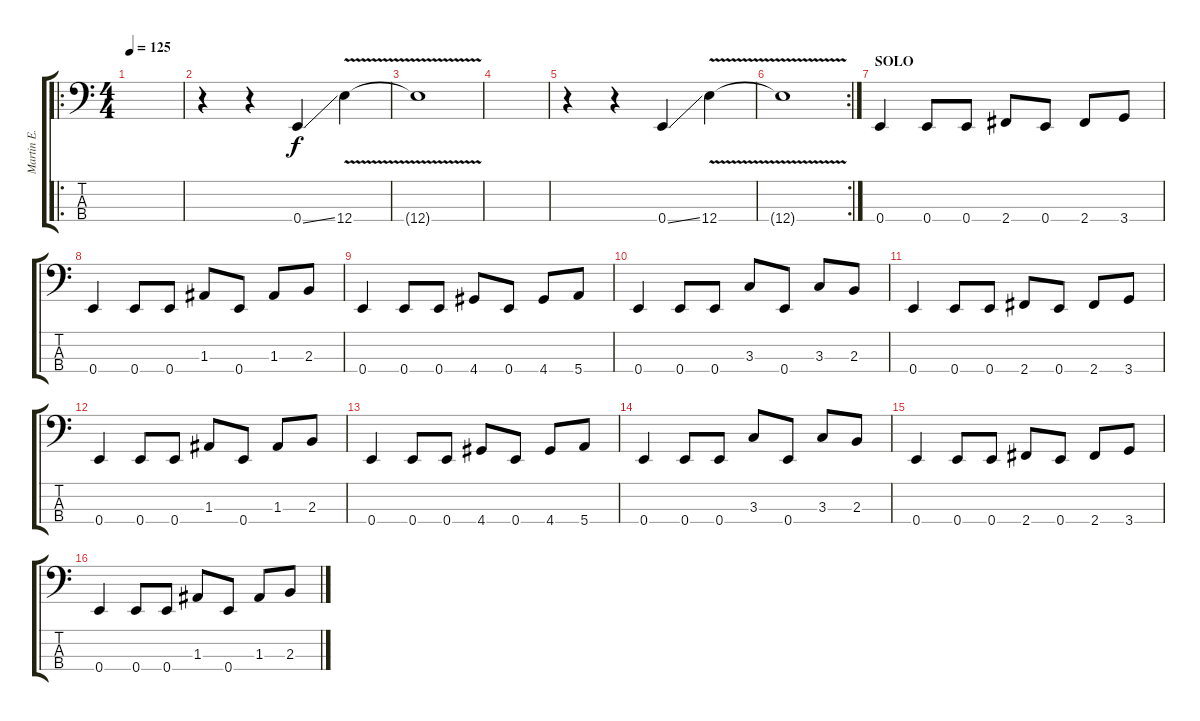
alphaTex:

\track ("Martin E. Ain" "Martin E. ") {instrument electricbasspick}
\staff {score tabs}
\tuning (G2 D2 A1 E1) {hide}
\ro
\ts (4 4)
\tempo 125
\clef f4
\ks c
|
r.4 r.4 0.4{ss}.4 12.4{v}.4 |
12.4{t}.1 |
|
r.4 r.4 0.4{ss}.4 12.4{v}.4 |
\rc 2
12.4{t}.1 |
\section ("" "SOLO")
0.4.4 0.4.8 0.4.8 2.4.8 0.4.8 2.4.8 3.4.8 |
0.4.4 0.4.8 0.4.8 1.3.8 0.4.8 1.3.8 2.3.8 |
0.4.4 0.4.8 0.4.8 4.4.8 0.4.8 4.4.8 5.4.8 |
0.4.4 0.4.8 0.4.8 3.3.8 0.4.8 3.3.8 2.3.8 |
0.4.4 0.4.8 0.4.8 2.4.8 0.4.8 2.4.8 3.4.8 |
0.4.4 0.4.8 0.4.8 1.3.8 0.4.8 1.3.8 2.3.8 |
0.4.4 0.4.8 0.4.8 4.4.8 0.4.8 4.4.8 5.4.8 |
0.4.4 0.4.8 0.4.8 3.3.8 0.4.8 3.3.8 2.3.8 |
0.4.4 0.4.8 0.4.8 2.4.8 0.4.8 2.4.8 3.4.8 |
0.4.4 0.4.8 0.4.8 1.3.8 0.4.8 1.3.8 2.3.8
